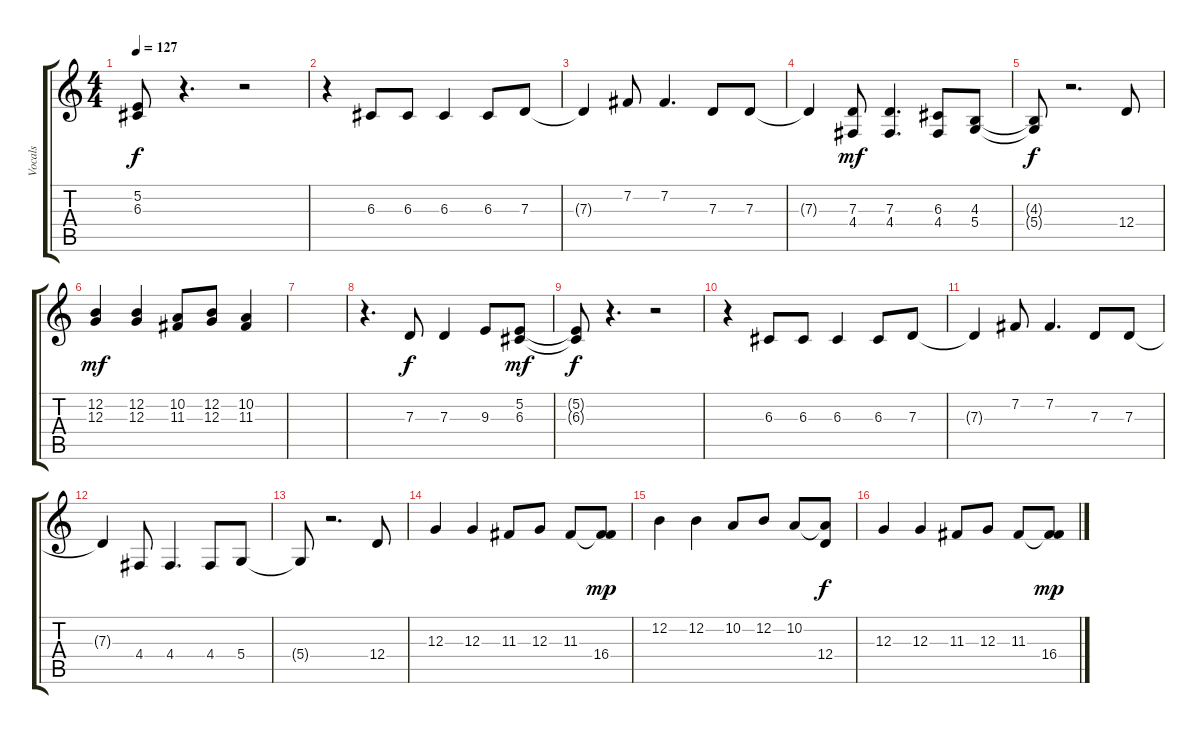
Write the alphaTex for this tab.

\track ("Vocals" "Vocals") {instrument oboe}
\staff {score tabs}
\tuning (E4 B3 G3 D3 A2 E2) {hide}
\ts (4 4)
\tempo 127
\clef g2
\ks c
(5.2{t} 6.3{t}).8{dy f} r.4{d} r.2 |
r.4 6.3.8 6.3.8 6.3.4 6.3.8 7.3.8 |
7.3{t}.4 7.2.8 7.2.4{d} 7.3.8 7.3.8 |
7.3{t}.4 (7.3 4.4).8{dy mf} (7.3 4.4).4{d} (6.3 4.4).8 (4.3 5.4).8 |
(4.3{t} 5.4{t}).8{dy f} r.2{d} 12.4.8 |
(12.2 12.3).4{dy mf} (12.2 12.3).4 (10.2 11.3).8 (12.2 12.3).8 (10.2 11.3).4 |
|
r.4{d} 7.3.8{dy f} 7.3.4 9.3.8 (5.2 6.3).8{dy mf} |
(5.2{t} 6.3{t}).8{dy f} r.4{d} r.2 |
r.4 6.3.8 6.3.8 6.3.4 6.3.8 7.3.8 |
7.3{t}.4 7.2.8 7.2.4{d} 7.3.8 7.3.8 |
7.3{t}.4 4.4.8 4.4.4{d} 4.4.8 5.4.8 |
5.4{t}.8 r.2{d} 12.4.8 |
12.3.4 12.3.4 11.3.8 12.3.8 11.3.8 (11.3{t} 16.4).8{dy mp} |
12.2.4 12.2.4 10.2.8 12.2.8 10.2.8 (10.2{t} 12.4).8{dy f} |
12.3.4 12.3.4 11.3.8 12.3.8 11.3.8 (11.3{t} 16.4).8{dy mp}
